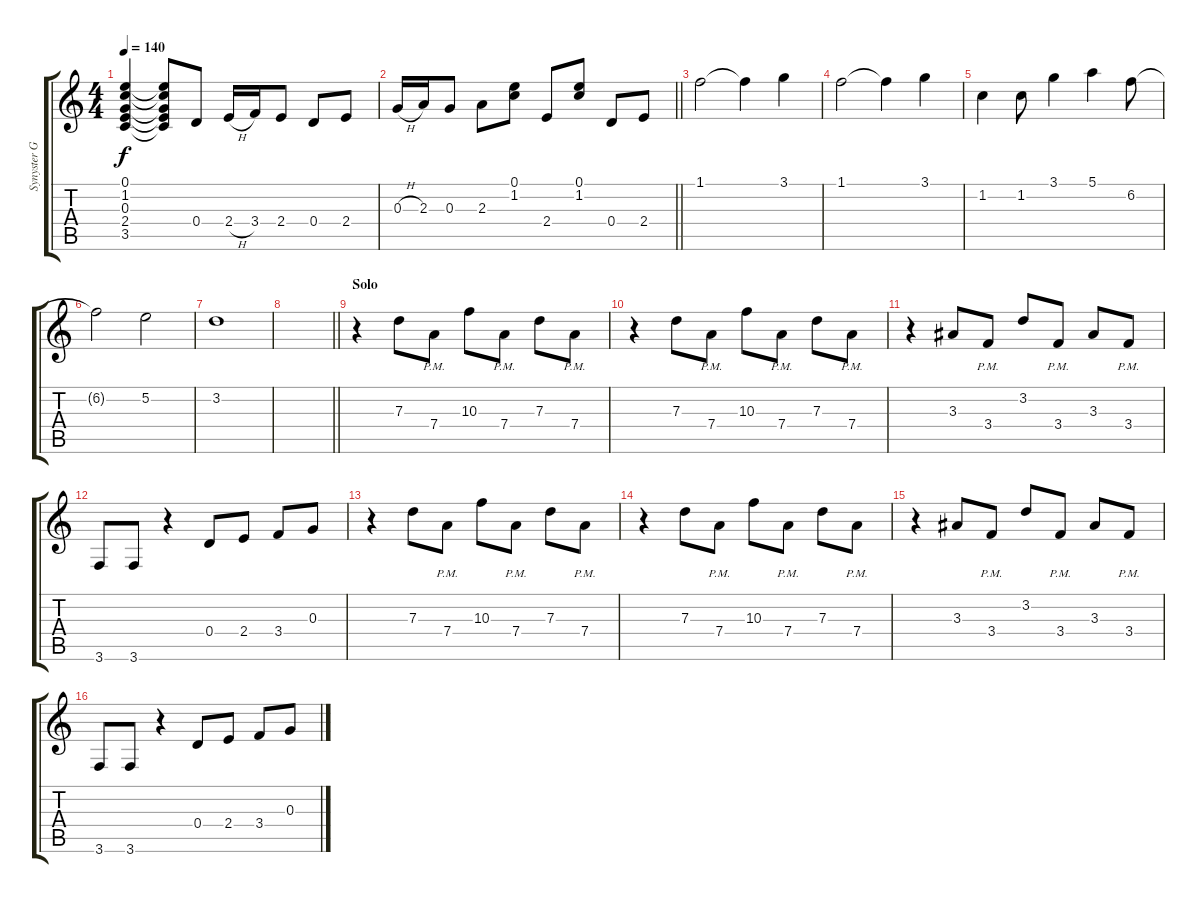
\track ("Synyster Gates (acoustic lead)" "Synyster G") {instrument electricguitarclean}
\staff {score tabs}
\tuning (E4 B3 G3 D3 A2 D2) {hide}
\ts (4 4)
\tempo 140
\clef g2
\ks c
(0.1 1.2 0.3 2.4 3.5).4{dy f} (0.1{t} 1.2{t} 0.3{t} 2.4{t} 3.5{t}).8 0.4.8 2.4{h}.16 3.4.16 2.4.8 0.4.8 2.4.8 |
\barLineRight lightlight
0.3{h}.16 2.3.16 0.3.8 2.3.8 (0.1 1.2).8 2.4.8 (0.1 1.2).8 0.4.8 2.4.8 |
1.1.2 1.1{t}.4 3.1.4 |
1.1.2 1.1{t}.4 3.1.4 |
1.2.4 1.2.8 3.1.4 5.1.4 6.2.8 |
6.2{t}.2 5.2.2 |
3.2.1 |
\barLineRight lightlight
|
\section ("" "Solo")
r.4{instrument electricguitarclean} 7.3.8 7.4{pm}.8 10.3.8 7.4{pm}.8 7.3.8 7.4{pm}.8 |
r.4 7.3.8 7.4{pm}.8 10.3.8 7.4{pm}.8 7.3.8 7.4{pm}.8 |
r.4 3.3.8 3.4{pm}.8 3.2.8 3.4{pm}.8 3.3.8 3.4{pm}.8 |
3.6.8 3.6.8 r.4 0.4.8 2.4.8 3.4.8 0.3.8 |
r.4{instrument electricguitarclean} 7.3.8 7.4{pm}.8 10.3.8 7.4{pm}.8 7.3.8 7.4{pm}.8 |
r.4 7.3.8 7.4{pm}.8 10.3.8 7.4{pm}.8 7.3.8 7.4{pm}.8 |
r.4 3.3.8 3.4{pm}.8 3.2.8 3.4{pm}.8 3.3.8 3.4{pm}.8 |
3.6.8 3.6.8 r.4 0.4.8 2.4.8 3.4.8 0.3.8
